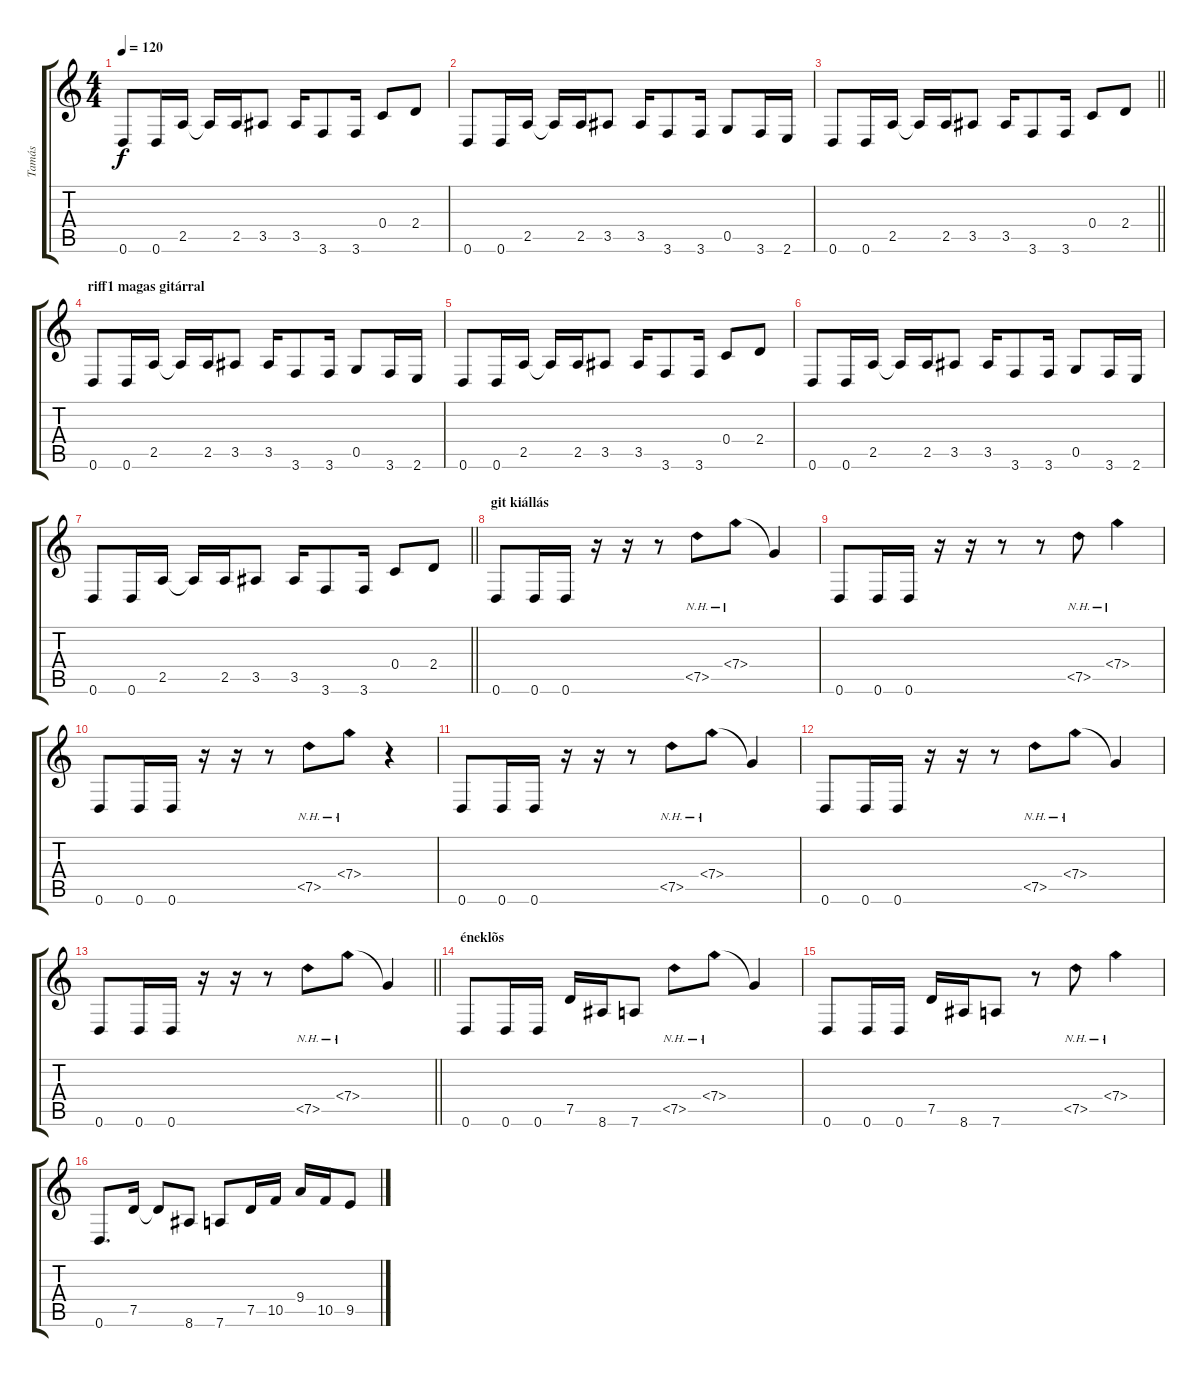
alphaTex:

\track ("Tamás" "Tamás") {instrument distortionguitar}
\staff {score tabs}
\tuning (D4 A3 F3 C3 G2 D2) {hide}
\ts (4 4)
\tempo 120
\clef g2
\ks c
0.6.8{dy f} 0.6.16 2.5.16 2.5{t}.16 2.5.16 3.5.8 3.5.16 3.6.8 3.6.16 0.4.8 2.4.8 |
0.6.8 0.6.16 2.5.16 2.5{t}.16 2.5.16 3.5.8 3.5.16 3.6.8 3.6.16 0.5.8 3.6.16 2.6.16 |
\barLineRight lightlight
0.6.8 0.6.16 2.5.16 2.5{t}.16 2.5.16 3.5.8 3.5.16 3.6.8 3.6.16 0.4.8 2.4.8 |
\section ("" "riff1 magas gitárral")
0.6.8 0.6.16 2.5.16 2.5{t}.16 2.5.16 3.5.8 3.5.16 3.6.8 3.6.16 0.5.8 3.6.16 2.6.16 |
0.6.8 0.6.16 2.5.16 2.5{t}.16 2.5.16 3.5.8 3.5.16 3.6.8 3.6.16 0.4.8 2.4.8 |
0.6.8 0.6.16 2.5.16 2.5{t}.16 2.5.16 3.5.8 3.5.16 3.6.8 3.6.16 0.5.8 3.6.16 2.6.16 |
\barLineRight lightlight
0.6.8 0.6.16 2.5.16 2.5{t}.16 2.5.16 3.5.8 3.5.16 3.6.8 3.6.16 0.4.8 2.4.8 |
\section ("" "git kiállás")
0.6.8 0.6.16 0.6.16 r.16 r.16 r.8 7.5{nh}.8 7.4{nh}.8 7.4{t}.4 |
0.6.8 0.6.16 0.6.16 r.16 r.16 r.8 r.8 7.5{nh}.8 7.4{nh}.4 |
0.6.8 0.6.16 0.6.16 r.16 r.16 r.8 7.5{nh}.8 7.4{nh}.8 r.4 |
0.6.8 0.6.16 0.6.16 r.16 r.16 r.8 7.5{nh}.8 7.4{nh}.8 7.4{t}.4 |
0.6.8 0.6.16 0.6.16 r.16 r.16 r.8 7.5{nh}.8 7.4{nh}.8 7.4{t}.4 |
\barLineRight lightlight
0.6.8 0.6.16 0.6.16 r.16 r.16 r.8 7.5{nh}.8 7.4{nh}.8 7.4{t}.4 |
\section ("" "éneklõs")
0.6.8 0.6.16 0.6.16 7.5.16 8.6.16 7.6.8 7.5{nh}.8 7.4{nh}.8 7.4{t}.4 |
0.6.8 0.6.16 0.6.16 7.5.16 8.6.16 7.6.8 r.8 7.5{nh}.8 7.4{nh}.4 |
0.6.8{d} 7.5.16 7.5{t}.8 8.6.8 7.6.8 7.5.16 10.5.16 9.4.16 10.5.16 9.5.8
